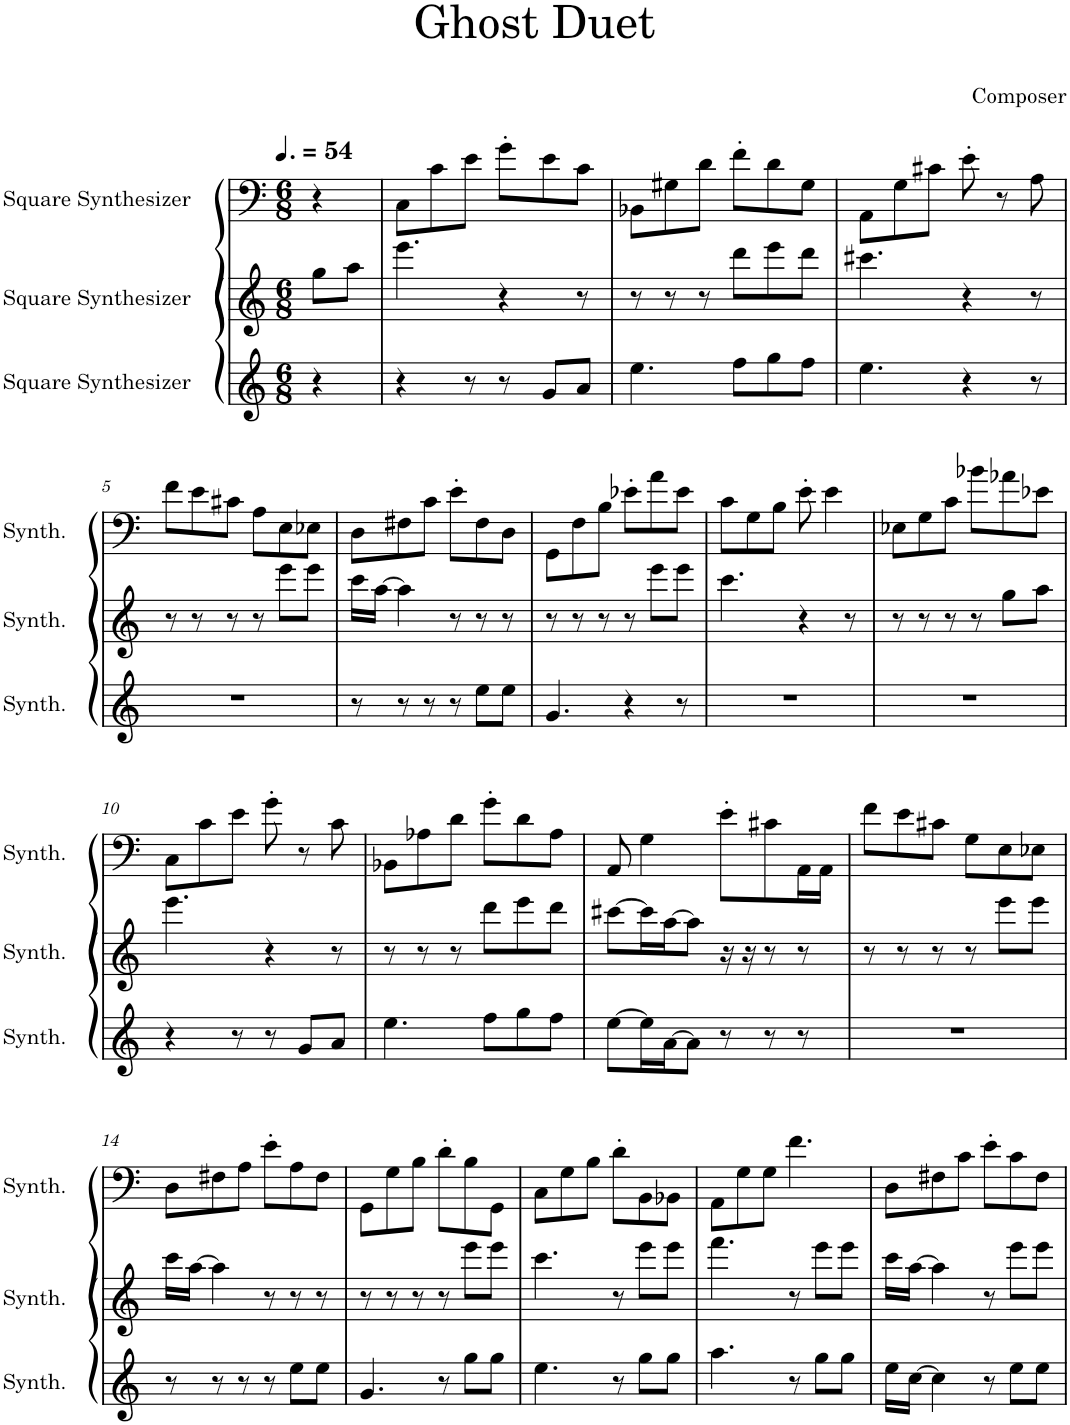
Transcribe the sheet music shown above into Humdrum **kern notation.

**kern	**kern	**kern
*part3	*part2	*part1
*staff3	*staff2	*staff1
*I"Square Synthesizer	*I"Square Synthesizer	*I"Square Synthesizer
*I'Synth.	*I'Synth.	*I'Synth.
*clefG2	*clefG2	*clefF4
*k[]	*k[]	*k[]
*M6/8	*M6/8	*M6/8
*MM81	*MM81	*MM81
=1	=1	=1
4r	8gg\L	4r
.	8aa\J	.
=2	=2	=2
4r	4.eee\	8C\L
.	.	8c\
8r	.	8e\J
8r	4r	8g'\L
8g/L	.	8e\
8a/J	8r	8c\J
=3	=3	=3
4.ee\	8r	8BB-X\L
.	8r	8G#X\
.	8r	8d\J
8ff\L	8ddd\L	8f'\L
8gg\	8eee\	8d\
8ff\J	8ddd\J	8G#\J
=4	=4	=4
4.ee\	4.ccc#X\	8AA\L
.	.	8G\
.	.	8c#X\J
4r	4r	8e'\
.	.	8r
8r	8r	8A\
!!LO:LB:g=z
=5	=5	=5
2.r	8r	8f\L
.	8r	8e\
.	8r	8c#X\J
.	8r	8A\L
.	8eee\L	8E\
.	8eee\J	8E-X\J
=6	=6	=6
8r	16ccc\LL	8D\L
.	[16aa\JJ	.
8r	4aa\]	8F#X\
8r	.	8c\J
8r	8r	8e'\L
8ee\L	8r	8F#\
8ee\J	8r	8D\J
=7	=7	=7
4.g/	8r	8GG\L
.	8r	8F\
.	8r	8B\J
4r	8r	8e-X'\L
.	8eee\L	8a\
8r	8eee\J	8e-\J
=8	=8	=8
2.r	4.ccc\	8c\L
.	.	8G\
.	.	8B\J
.	4r	8e'\
.	.	4e\
.	8r	.
=9	=9	=9
2.r	8r	8E-X\L
.	8r	8G\
.	8r	8c\J
.	8r	8b-X\L
.	8gg\L	8a-X\
.	8aa\J	8e-X\J
!!LO:LB:g=z
=10	=10	=10
4r	4.eee\	8C\L
.	.	8c\
8r	.	8e\J
8r	4r	8g'\
8g/L	.	8r
8a/J	8r	8c\
=11	=11	=11
4.ee\	8r	8BB-X\L
.	8r	8A-X\
.	8r	8d\J
8ff\L	8ddd\L	8g'\L
8gg\	8eee\	8d\
8ff\J	8ddd\J	8A-\J
=12	=12	=12
[8ee\L	[8ccc#X\L	8AA/
16ee\L]	16ccc#\L]	4G\
[16a\J	[16aa\J	.
8a\J]	8aa\J]	.
8r	16r	8e'\L
.	16r	.
8r	8r	8c#X\
8r	8r	16AA\L
.	.	16AA\JJ
=13	=13	=13
2.r	8r	8f\L
.	8r	8e\
.	8r	8c#X\J
.	8r	8G\L
.	8eee\L	8E\
.	8eee\J	8E-X\J
!!LO:LB:g=z
=14	=14	=14
8r	16ccc\LL	8D\L
.	[16aa\JJ	.
8r	4aa\]	8F#X\
8r	.	8A\J
8r	8r	8e'\L
8ee\L	8r	8A\
8ee\J	8r	8F#\J
=15	=15	=15
4.g/	8r	8GG\L
.	8r	8G\
.	8r	8B\J
8r	8r	8d'\L
8gg\L	8eee\L	8B\
8gg\J	8eee\J	8GG\J
=16	=16	=16
4.ee\	4.ccc\	8C\L
.	.	8G\
.	.	8B\J
8r	8r	8d'\L
8gg\L	8eee\L	8BB\
8gg\J	8eee\J	8BB-X\J
=17	=17	=17
4.aa\	4.fff\	8AA\L
.	.	8G\
.	.	8G\J
8r	8r	4.f\
8gg\L	8eee\L	.
8gg\J	8eee\J	.
=18	=18	=18
16ee\LL	16ccc\LL	8D\L
[16cc\JJ	[16aa\JJ	.
4cc\]	4aa\]	8F#X\
.	.	8c\J
8r	8r	8e'\L
8ee\L	8eee\L	8c\
8ee\J	8eee\J	8F#\J
=	=	=
*-	*-	*-
